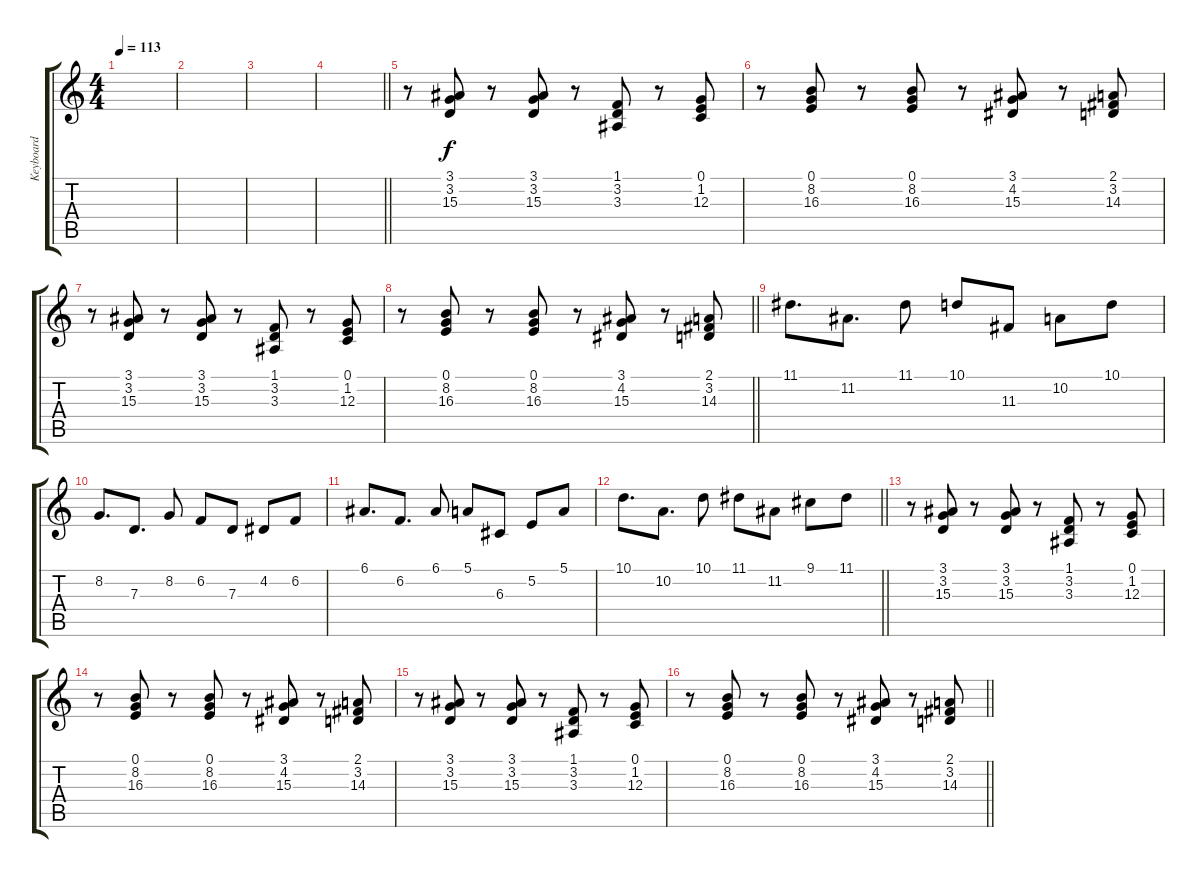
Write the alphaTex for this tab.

\track ("Keyboard" "Keyboard") {instrument lead2sawtooth}
\staff {score tabs}
\tuning (E4 B3 G3 D3 A2 E2) {hide}
\ts (4 4)
\section ("" "")
\tempo 113
\clef g2
\ks c
|
|
|
\barLineRight lightlight
|
\section ("" "")
r.8 (3.1 3.2 15.3).8 r.8 (3.1 3.2 15.3).8 r.8 (1.1 3.2 3.3).8 r.8 (0.1 1.2 12.3).8 |
r.8 (0.1 8.2 16.3).8 r.8 (0.1 8.2 16.3).8 r.8 (3.1 4.2 15.3).8 r.8 (2.1 3.2 14.3).8 |
r.8 (3.1 3.2 15.3).8 r.8 (3.1 3.2 15.3).8 r.8 (1.1 3.2 3.3).8 r.8 (0.1 1.2 12.3).8 |
\barLineRight lightlight
r.8 (0.1 8.2 16.3).8 r.8 (0.1 8.2 16.3).8 r.8 (3.1 4.2 15.3).8 r.8 (2.1 3.2 14.3).8 |
\section ("" "")
11.1.8{d} 11.2.8{d} 11.1.8 10.1.8 11.3.8 10.2.8 10.1.8 |
8.2.8{d} 7.3.8{d} 8.2.8 6.2.8 7.3.8 4.2.8 6.2.8 |
6.1.8{d} 6.2.8{d} 6.1.8 5.1.8 6.3.8 5.2.8 5.1.8 |
\barLineRight lightlight
10.1.8{d} 10.2.8{d} 10.1.8 11.1.8 11.2.8 9.1.8 11.1.8 |
\section ("" "")
r.8 (3.1 3.2 15.3).8 r.8 (3.1 3.2 15.3).8 r.8 (1.1 3.2 3.3).8 r.8 (0.1 1.2 12.3).8 |
r.8 (0.1 8.2 16.3).8 r.8 (0.1 8.2 16.3).8 r.8 (3.1 4.2 15.3).8 r.8 (2.1 3.2 14.3).8 |
r.8 (3.1 3.2 15.3).8 r.8 (3.1 3.2 15.3).8 r.8 (1.1 3.2 3.3).8 r.8 (0.1 1.2 12.3).8 |
\barLineRight lightlight
r.8 (0.1 8.2 16.3).8 r.8 (0.1 8.2 16.3).8 r.8 (3.1 4.2 15.3).8 r.8 (2.1 3.2 14.3).8
